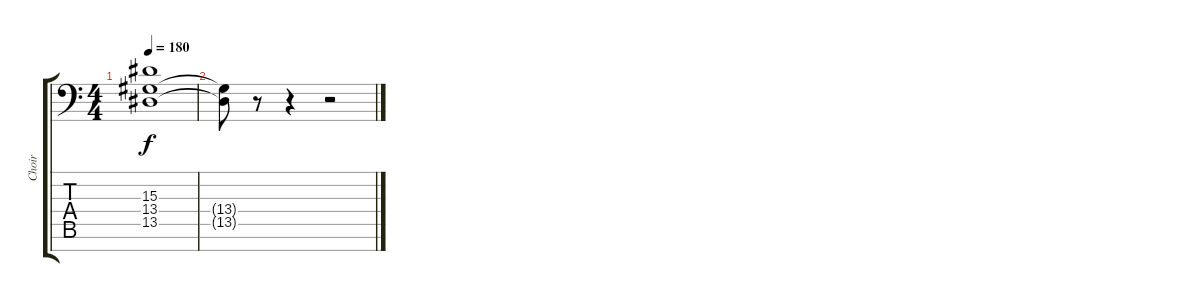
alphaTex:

\track ("Choir" "Choir") {instrument choiraahs}
\staff {score tabs}
\tuning (A3 E3 C3 G2 D2 A1 E1) {hide}
\ts (4 4)
\tempo 180
\clef f4
\ks c
(15.3 13.4 13.5).1{dy f} |
(13.4{t} 13.5{t}).8 r.8 r.4 r.2
